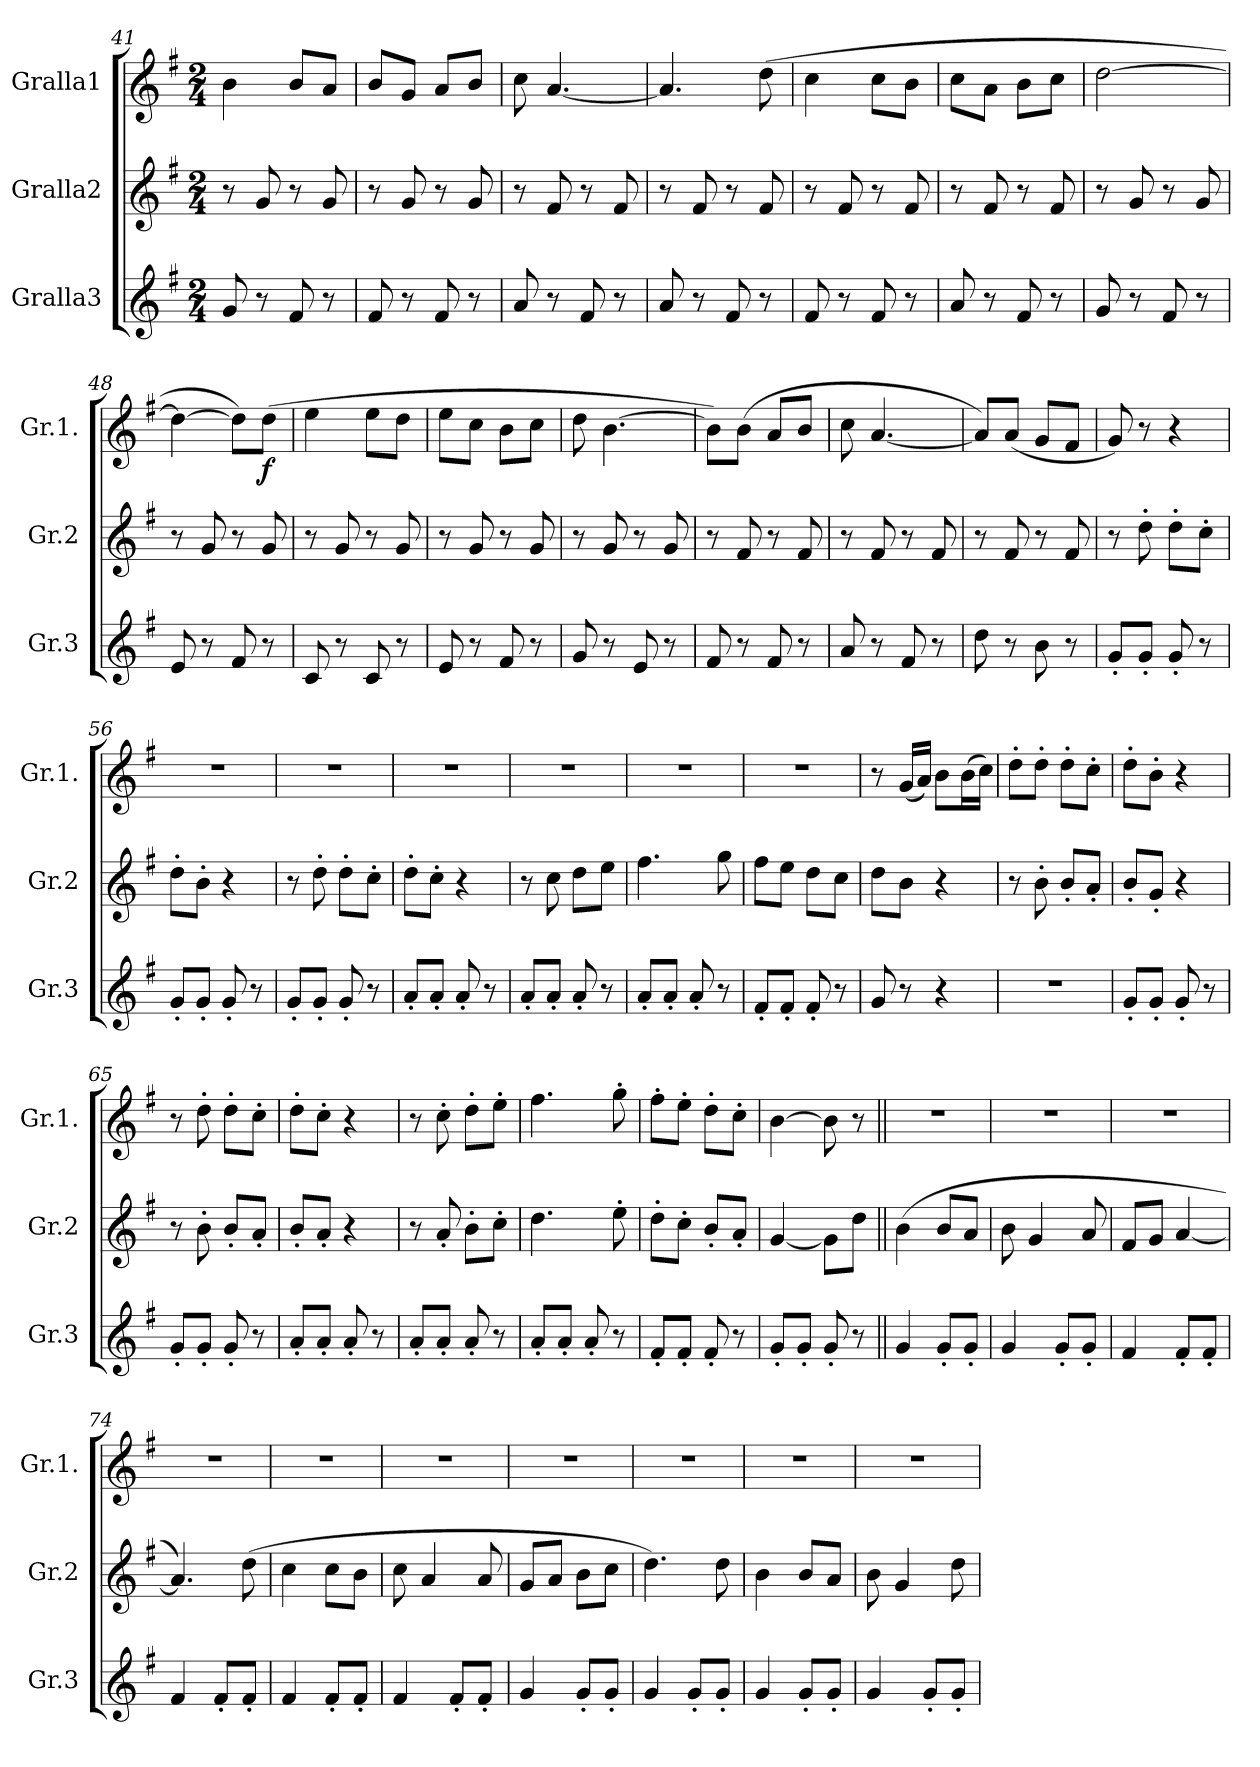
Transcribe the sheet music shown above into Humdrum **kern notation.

**kern	**kern	**kern	**dynam
*part3	*part2	*part1	*part1
*staff3	*staff2	*staff1	*staff1
*I"Gralla3	*I"Gralla2	*I"Gralla1	*
*I'Gr.3	*I'Gr.2	*I'Gr.1.	*
*clefG2	*clefG2	*clefG2	*
*k[f#]	*k[f#]	*k[f#]	*
*M2/4	*M2/4	*M2/4	*
=41	=41	=41	=41
8g/	8r	4b\	.
8r	8g/	.	.
8f#/	8r	8b/L	.
8r	8g/	8a/J	.
=42	=42	=42	=42
8f#/	8r	8b/L	.
8r	8g/	8g/J	.
8f#/	8r	8a/L	.
8r	8g/	8b/J	.
=43	=43	=43	=43
8a/	8r	8cc\	.
8r	8f#/	[4.a/	.
8f#/	8r	.	.
8r	8f#/	.	.
=44	=44	=44	=44
8a/	8r	4.a/]	.
8r	8f#/	.	.
8f#/	8r	.	.
8r	8f#/	(>8dd\	.
=45	=45	=45	=45
8f#/	8r	4cc\	.
8r	8f#/	.	.
8f#/	8r	8cc\L	.
8r	8f#/	8b\J	.
=46	=46	=46	=46
8a/	8r	8cc\L	.
8r	8f#/	8a\J	.
8f#/	8r	8b\L	.
8r	8f#/	8cc\J	.
=47	=47	=47	=47
8g/	8r	[2dd\	.
8r	8g/	.	.
8f#/	8r	.	.
8r	8g/	.	.
!!LO:LB:g=z
=48	=48	=48	=48
8e/	8r	4dd\_	.
8r	8g/	.	.
8f#/	8r	8dd\L])	.
!	!	!	!LO:DY:b
8r	8g/	(>8dd\J	f
=49	=49	=49	=49
8c/	8r	4ee\	.
8r	8g/	.	.
8c/	8r	8ee\L	.
8r	8g/	8dd\J	.
=50	=50	=50	=50
8e/	8r	8ee\L	.
8r	8g/	8cc\J	.
8f#/	8r	8b\L	.
8r	8g/	8cc\J	.
=51	=51	=51	=51
8g/	8r	8dd\	.
8r	8g/	[4.b\	.
8e/	8r	.	.
8r	8g/	.	.
=52	=52	=52	=52
8f#/	8r	8b\L])	.
8r	8f#/	(>8b\J	.
8f#/	8r	8a/L	.
8r	8f#/	8b/J	.
=53	=53	=53	=53
8a/	8r	8cc\	.
8r	8f#/	[4.a/	.
8f#/	8r	.	.
8r	8f#/	.	.
=54	=54	=54	=54
8dd\	8r	8a/L])	.
8r	8f#/	(<8a/J	.
8b\	8r	8g/L	.
8r	8f#/	8f#/J	.
=55	=55	=55	=55
8g'/L	8r	8g/)	.
8g'/J	8dd'\	8r	.
8g'/	8dd'\L	4r	.
8r	8cc'\J	.	.
!!LO:LB:g=z
=56	=56	=56	=56
8g'/L	8dd'\L	2r	.
8g'/J	8b'\J	.	.
8g'/	4r	.	.
8r	.	.	.
=57	=57	=57	=57
8g'/L	8r	2r	.
8g'/J	8dd'\	.	.
8g'/	8dd'\L	.	.
8r	8cc'\J	.	.
=58	=58	=58	=58
8a'/L	8dd'\L	2r	.
8a'/J	8cc'\J	.	.
8a'/	4r	.	.
8r	.	.	.
=59	=59	=59	=59
8a'/L	8r	2r	.
8a'/J	8cc\	.	.
8a'/	8dd\L	.	.
8r	8ee\J	.	.
=60	=60	=60	=60
8a'/L	4.ff#\	2r	.
8a'/J	.	.	.
8a'/	.	.	.
8r	8gg\	.	.
=61	=61	=61	=61
8f#'/L	8ff#\L	2r	.
8f#'/J	8ee\J	.	.
8f#'/	8dd\L	.	.
8r	8cc\J	.	.
=62	=62	=62	=62
8g/	8dd\L	8r	.
8r	8b\J	(<16g/LL	.
.	.	16a/JJ)	.
4r	4r	8b\L	.
.	.	(>16b\L	.
.	.	16cc\JJ)	.
=63	=63	=63	=63
2r	8r	8dd'\L	.
.	8b'\	8dd'\J	.
.	8b'/L	8dd'\L	.
.	8a'/J	8cc'\J	.
=64	=64	=64	=64
8g'/L	8b'/L	8dd'\L	.
8g'/J	8g'/J	8b'\J	.
8g'/	4r	4r	.
8r	.	.	.
=65	=65	=65	=65
8g'/L	8r	8r	.
8g'/J	8b'\	8dd'\	.
8g'/	8b'/L	8dd'\L	.
8r	8a'/J	8cc'\J	.
!!LO:LB:g=z
=66	=66	=66	=66
8a'/L	8b'/L	8dd'\L	.
8a'/J	8a'/J	8cc'\J	.
8a'/	4r	4r	.
8r	.	.	.
=67	=67	=67	=67
8a'/L	8r	8r	.
8a'/J	8a'/	8cc'\	.
8a'/	8b'\L	8dd'\L	.
8r	8cc'\J	8ee'\J	.
=68	=68	=68	=68
8a'/L	4.dd\	4.ff#\	.
8a'/J	.	.	.
8a'/	.	.	.
8r	8ee'\	8gg'\	.
=69	=69	=69	=69
8f#'/L	8dd'\L	8ff#'\L	.
8f#'/J	8cc'\J	8ee'\J	.
8f#'/	8b'/L	8dd'\L	.
8r	8a'/J	8cc'\J	.
=70	=70	=70	=70
8g'/L	[4g/	[4b\	.
8g'/J	.	.	.
8g'/	8g\L]	8b\]	.
8r	8dd\J	8r	.
=71||	=71||	=71||	=71||
4g/	(>4b\	2r	.
8g'/L	8b/L	.	.
8g'/J	8a/J	.	.
=72	=72	=72	=72
4g/	8b\	2r	.
.	4g/	.	.
8g'/L	.	.	.
8g'/J	8a/	.	.
=73	=73	=73	=73
4f#/	8f#/L	2r	.
.	8g/J	.	.
8f#'/L	[4a/	.	.
8f#'/J	.	.	.
=74	=74	=74	=74
4f#/	4.a/])	2r	.
8f#'/L	.	.	.
8f#'/J	(>8dd\	.	.
=75	=75	=75	=75
4f#/	4cc\	2r	.
8f#'/L	8cc\L	.	.
8f#'/J	8b\J	.	.
=76	=76	=76	=76
4f#/	8cc\	2r	.
.	4a/	.	.
8f#'/L	.	.	.
8f#'/J	8a/	.	.
!!LO:LB:g=z
=77	=77	=77	=77
4g/	8g/L	2r	.
.	8a/J	.	.
8g'/L	8b\L	.	.
8g'/J	8cc\J	.	.
=78	=78	=78	=78
4g/	4.dd\)	2r	.
8g'/L	.	.	.
8g'/J	8dd\	.	.
=79	=79	=79	=79
4g/	4b\	2r	.
8g'/L	8b/L	.	.
8g'/J	8a/J	.	.
=80	=80	=80	=80
4g/	8b\	2r	.
.	4g/	.	.
8g'/L	.	.	.
8g'/J	8dd\	.	.
=	=	=	=
*-	*-	*-	*-
